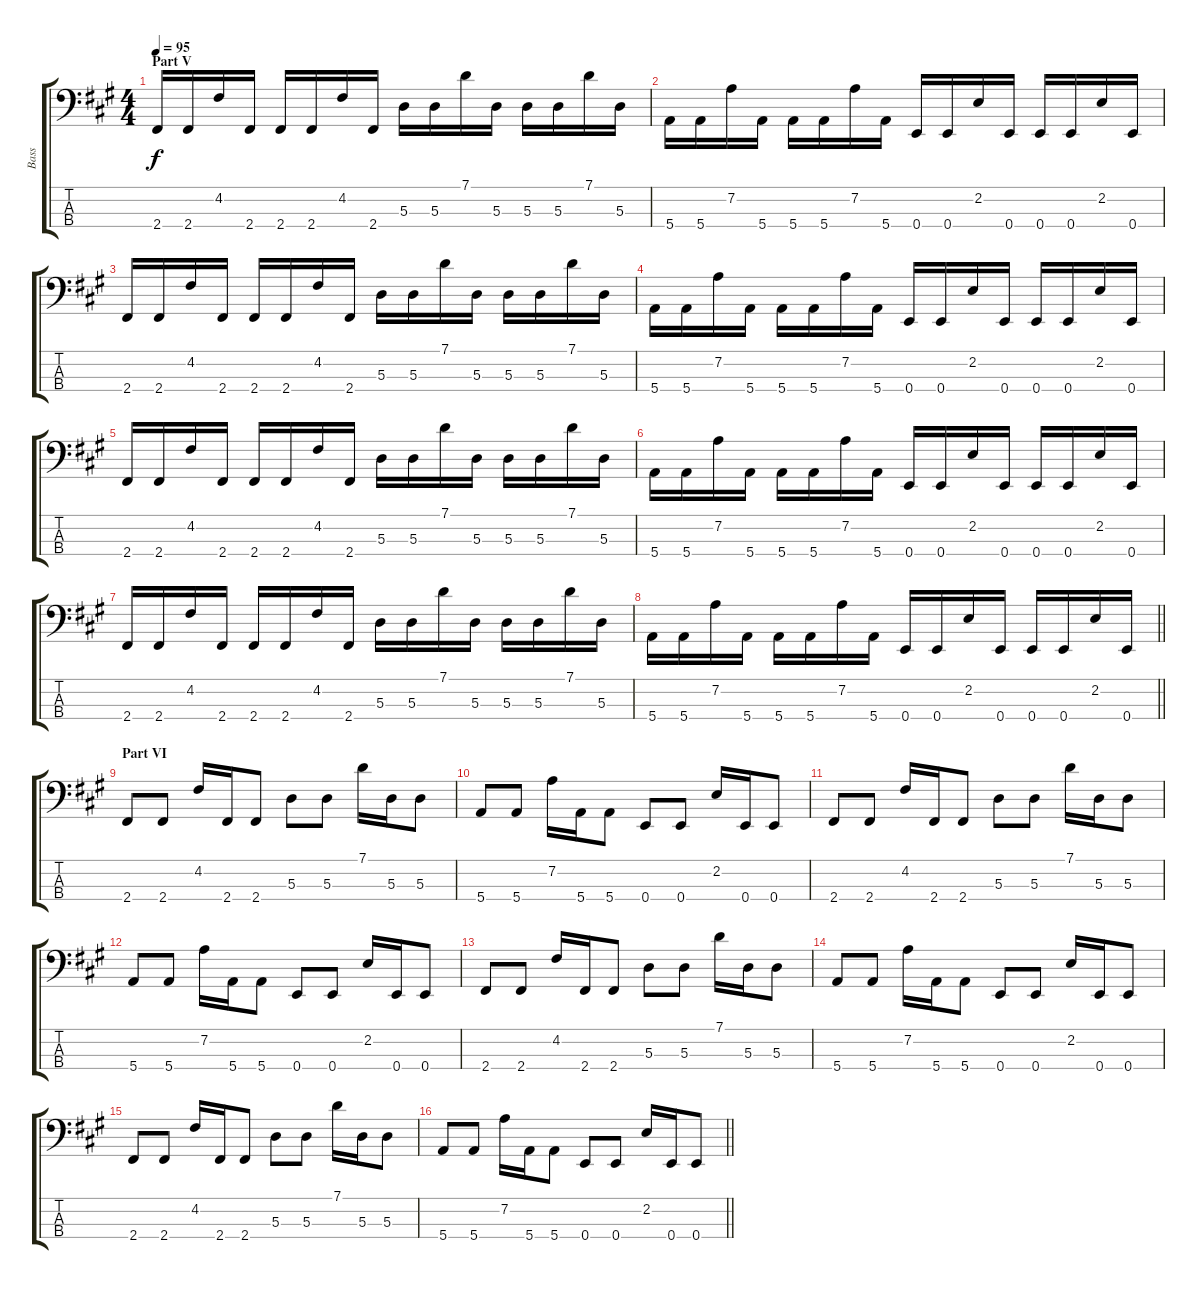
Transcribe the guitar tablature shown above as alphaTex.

\track ("Bass" "Bass") {instrument electricbassfinger}
\staff {score tabs}
\tuning (G2 D2 A1 E1) {hide}
\ts (4 4)
\section ("" "Part V")
\tempo 95
\clef f4
\ks a
2.4.16{dy f} 2.4.16 4.2.16 2.4.16 2.4.16 2.4.16 4.2.16 2.4.16 5.3.16 5.3.16 7.1.16 5.3.16 5.3.16 5.3.16 7.1.16 5.3.16 |
5.4.16 5.4.16 7.2.16 5.4.16 5.4.16 5.4.16 7.2.16 5.4.16 0.4.16 0.4.16 2.2.16 0.4.16 0.4.16 0.4.16 2.2.16 0.4.16 |
2.4.16 2.4.16 4.2.16 2.4.16 2.4.16 2.4.16 4.2.16 2.4.16 5.3.16 5.3.16 7.1.16 5.3.16 5.3.16 5.3.16 7.1.16 5.3.16 |
5.4.16 5.4.16 7.2.16 5.4.16 5.4.16 5.4.16 7.2.16 5.4.16 0.4.16 0.4.16 2.2.16 0.4.16 0.4.16 0.4.16 2.2.16 0.4.16 |
2.4.16 2.4.16 4.2.16 2.4.16 2.4.16 2.4.16 4.2.16 2.4.16 5.3.16 5.3.16 7.1.16 5.3.16 5.3.16 5.3.16 7.1.16 5.3.16 |
5.4.16 5.4.16 7.2.16 5.4.16 5.4.16 5.4.16 7.2.16 5.4.16 0.4.16 0.4.16 2.2.16 0.4.16 0.4.16 0.4.16 2.2.16 0.4.16 |
2.4.16 2.4.16 4.2.16 2.4.16 2.4.16 2.4.16 4.2.16 2.4.16 5.3.16 5.3.16 7.1.16 5.3.16 5.3.16 5.3.16 7.1.16 5.3.16 |
\barLineRight lightlight
5.4.16 5.4.16 7.2.16 5.4.16 5.4.16 5.4.16 7.2.16 5.4.16 0.4.16 0.4.16 2.2.16 0.4.16 0.4.16 0.4.16 2.2.16 0.4.16 |
\section ("" "Part VI")
2.4.8 2.4.8 4.2.16 2.4.16 2.4.8 5.3.8 5.3.8 7.1.16 5.3.16 5.3.8 |
5.4.8 5.4.8 7.2.16 5.4.16 5.4.8 0.4.8 0.4.8 2.2.16 0.4.16 0.4.8 |
2.4.8 2.4.8 4.2.16 2.4.16 2.4.8 5.3.8 5.3.8 7.1.16 5.3.16 5.3.8 |
5.4.8 5.4.8 7.2.16 5.4.16 5.4.8 0.4.8 0.4.8 2.2.16 0.4.16 0.4.8 |
2.4.8 2.4.8 4.2.16 2.4.16 2.4.8 5.3.8 5.3.8 7.1.16 5.3.16 5.3.8 |
5.4.8 5.4.8 7.2.16 5.4.16 5.4.8 0.4.8 0.4.8 2.2.16 0.4.16 0.4.8 |
2.4.8 2.4.8 4.2.16 2.4.16 2.4.8 5.3.8 5.3.8 7.1.16 5.3.16 5.3.8 |
\barLineRight lightlight
5.4.8 5.4.8 7.2.16 5.4.16 5.4.8 0.4.8 0.4.8 2.2.16 0.4.16 0.4.8
